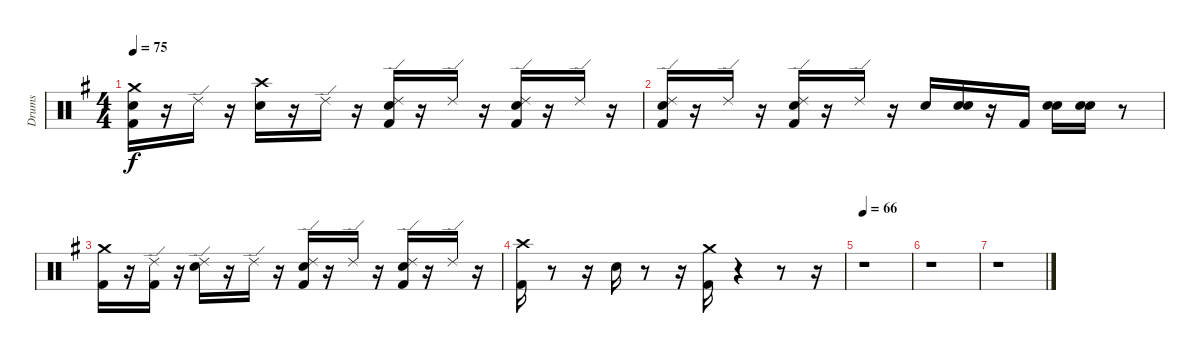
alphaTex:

\track ("Drums" "Drums") {instrument percussion}
\staff {score}
\articulation defaults
\ts (4 4)
\tempo 75
\clef neutral
\ks eminor
("Snare (hit)" "Kick (hit) 2" "Crash medium (hit)").16{dy f} r.16 "Ride (edge) 2".16 r.16 ("Electric Snare (hit)" "Crash high (hit)").16 r.16 "Ride (edge) 2".16 r.16 ("Kick (hit) 2" "Electric Snare (hit)" "Ride (edge) 2").16 r.16 "Ride (edge) 2".16 r.16 ("Kick (hit) 2" "Electric Snare (hit)" "Ride (edge) 2").16 r.16 "Ride (edge) 2".16 r.16 |
("Kick (hit) 2" "Electric Snare (hit)" "Ride (edge) 2").16 r.16 "Ride (edge) 2".16 r.16 ("Kick (hit) 2" "Electric Snare (hit)" "Ride (edge) 2").16 r.16 "Ride (edge) 2".16 r.16 "Electric Snare (hit)".16 ("Snare (hit)" "Electric Snare (hit)").16 r.16 "Kick (hit) 2".16 ("Snare (hit)" "Electric Snare (hit)").16 ("Snare (hit)" "Electric Snare (hit)").16 r.8 |
("Kick (hit) 2" "Crash medium (hit)").16 r.16 ("Kick (hit) 2" "Ride (edge) 2").16 r.16 ("Electric Snare (hit)" "Ride (edge) 2").16 r.16 "Ride (edge) 2".16 r.16 ("Kick (hit) 2" "Electric Snare (hit)" "Ride (edge) 2").16 r.16 "Ride (edge) 2".16 r.16 ("Kick (hit) 2" "Electric Snare (hit)" "Ride (edge) 2").16 r.16 "Ride (edge) 2".16 r.16 |
("Kick (hit) 2" "Crash high (hit)").16 r.8 r.16 "Electric Snare (hit)".16 r.8 r.16 ("Kick (hit) 2" "Crash medium (hit)").16 r.4 r.8 r.16 |
\tempo 66
r.1 |
r.1 |
r.1
